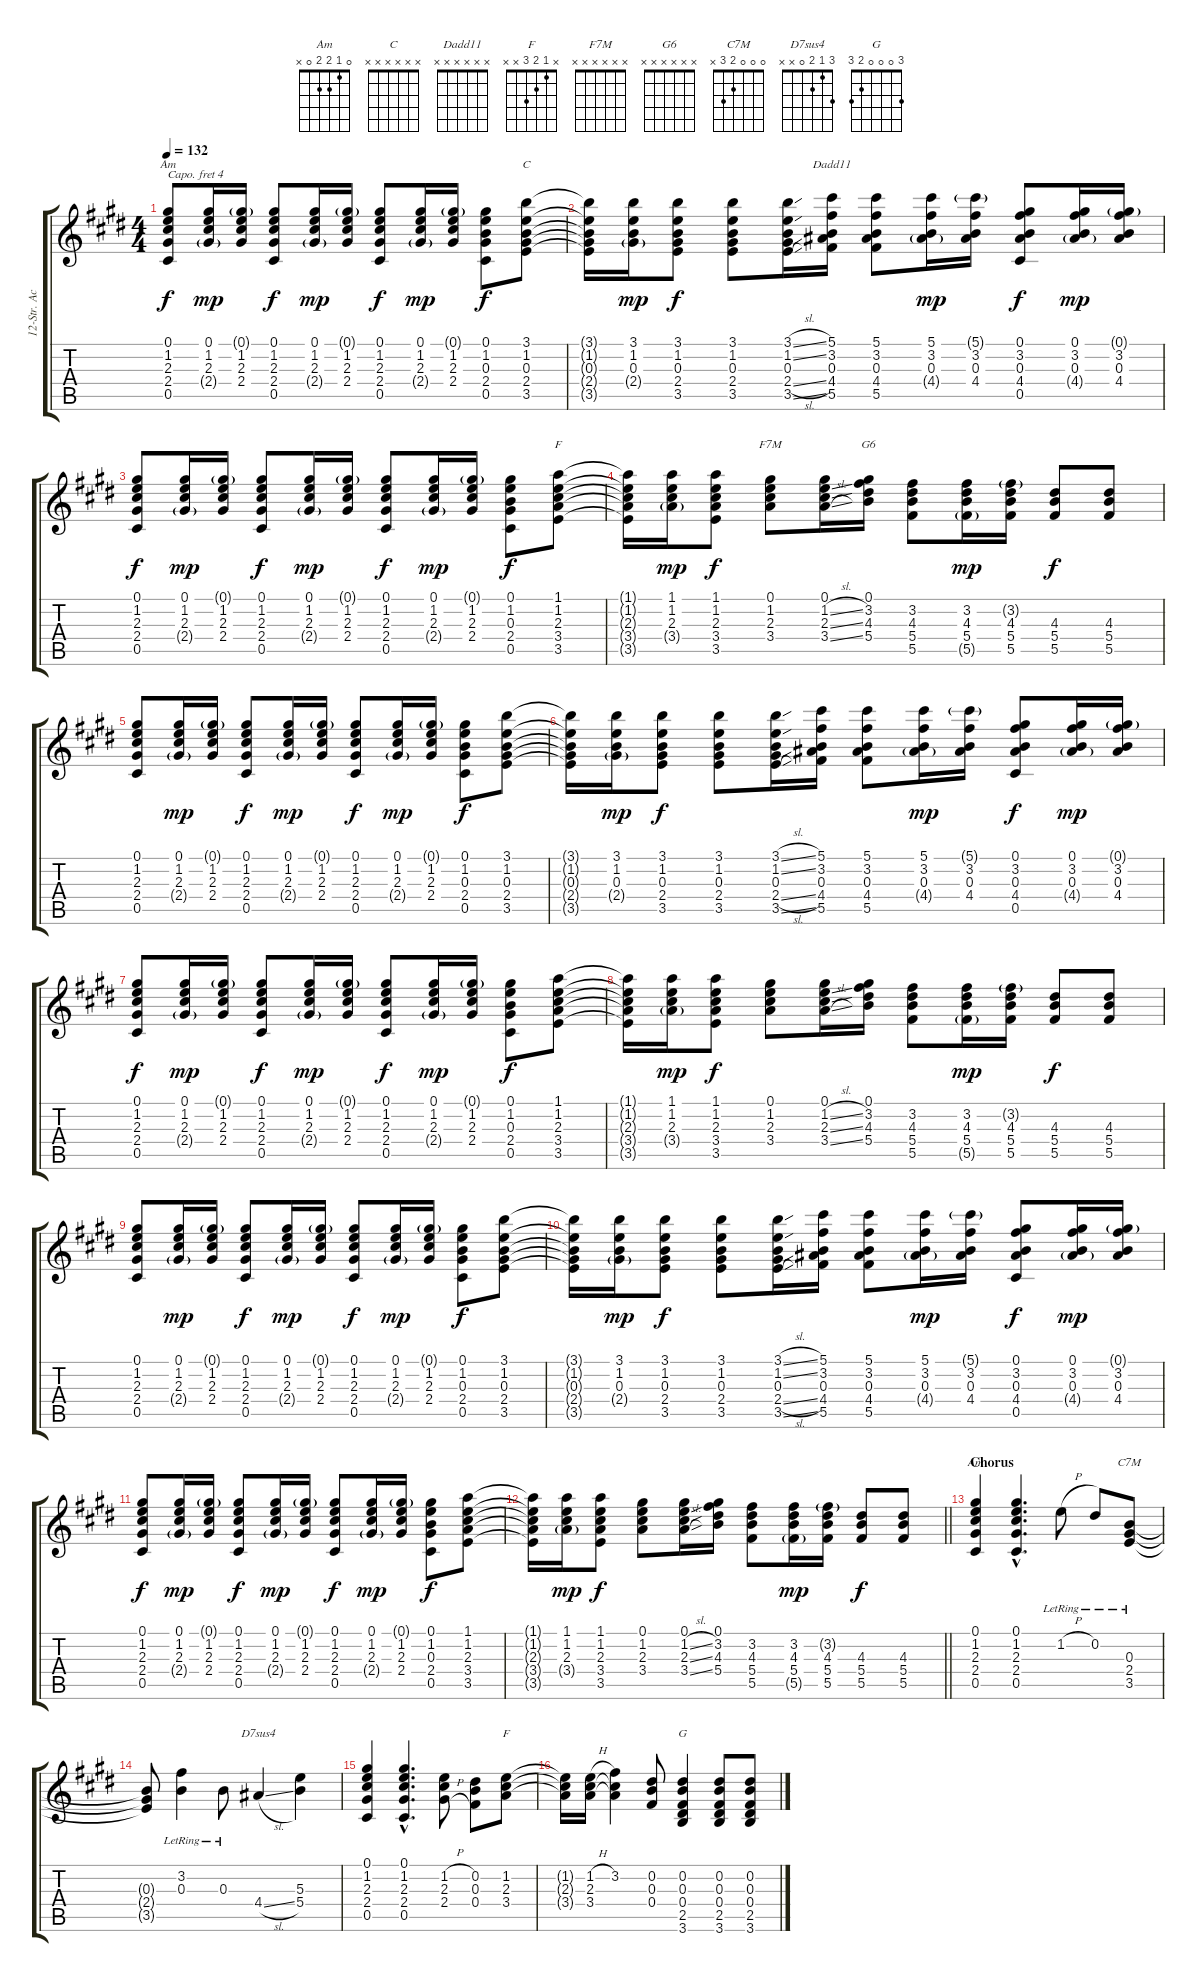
\track ("12-Str. Ac-Guitar" "12-Str. Ac") {instrument acousticguitarsteel}
\staff {score tabs}
\capo 4
\tuning (E4 B3 G3 D3 A2 E2) {hide}
\chord ("Am" x x x x x x)
\chord ("C" x x x x x x)
\chord ("Dadd11" x x x x x x)
\chord ("F" x x x x x x)
\chord ("F7M" x x x x x x)
\chord ("G6" x x x x x x)
\chord ("Am" 0 1 2 2 0 x)
\chord ("C7M" 0 0 0 2 3 x)
\chord ("D7sus4" 3 1 2 0 x x)
\chord ("F" x 1 2 3 x x)
\chord ("G" 3 0 0 0 2 3)
\ts (4 4)
\tempo 132
\clef g2
\ks e
(0.1 1.2 2.3 2.4 0.5).8{ch "Am" dy f} (0.1 1.2 2.3 2.4{g}).16{dy mp} (0.1{g} 1.2 2.3 2.4).16 (0.1 1.2 2.3 2.4 0.5).8{dy f} (0.1 1.2 2.3 2.4{g}).16{dy mp} (0.1{g} 1.2 2.3 2.4).16 (0.1 1.2 2.3 2.4 0.5).8{dy f} (0.1 1.2 2.3 2.4{g}).16{dy mp} (0.1{g} 1.2 2.3 2.4).16 (0.1 1.2 0.3 2.4 0.5).8{dy f} (3.1 1.2 0.3 2.4 3.5).8{ch "C"} |
(3.1{t} 1.2{t} 0.3{t} 2.4{t} 3.5{t}).16 (3.1 1.2 0.3 2.4{g}).16{dy mp} (3.1 1.2 0.3 2.4 3.5).8{dy f} (3.1 1.2 0.3 2.4 3.5).8 (3.1{sl} 1.2{sl} 0.3 2.4{sl} 3.5{sl}).16 (5.1 3.2 0.3 4.4 5.5).16{ch "Dadd11"} (5.1 3.2 0.3 4.4 5.5).8 (5.1 3.2 0.3 4.4{g}).16{dy mp} (5.1{g} 3.2 0.3 4.4).16 (0.1 3.2 0.3 4.4 0.5).8{dy f} (0.1 3.2 0.3 4.4{g}).16{dy mp} (0.1{g} 3.2 0.3 4.4).16 |
(0.1 1.2 2.3 2.4 0.5).8{dy f} (0.1 1.2 2.3 2.4{g}).16{dy mp} (0.1{g} 1.2 2.3 2.4).16 (0.1 1.2 2.3 2.4 0.5).8{dy f} (0.1 1.2 2.3 2.4{g}).16{dy mp} (0.1{g} 1.2 2.3 2.4).16 (0.1 1.2 2.3 2.4 0.5).8{dy f} (0.1 1.2 2.3 2.4{g}).16{dy mp} (0.1{g} 1.2 2.3 2.4).16 (0.1 1.2 0.3 2.4 0.5).8{dy f} (1.1 1.2 2.3 3.4 3.5).8{ch "F"} |
(1.1{t} 1.2{t} 2.3{t} 3.4{t} 3.5{t}).16 (1.1 1.2 2.3 3.4{g}).16{dy mp} (1.1 1.2 2.3 3.4 3.5).8{dy f} (0.1 1.2 2.3 3.4).8{ch "F7M"} (0.1 1.2{sl} 2.3{sl} 3.4{sl}).16 (0.1 3.2 4.3 5.4).16{ch "G6"} (3.2 4.3 5.4 5.5).8 (3.2 4.3 5.4 5.5{g}).16{dy mp} (3.2{g} 4.3 5.4 5.5).16 (4.3 5.4 5.5).8{dy f} (4.3 5.4 5.5).8 |
(0.1 1.2 2.3 2.4 0.5).8 (0.1 1.2 2.3 2.4{g}).16{dy mp} (0.1{g} 1.2 2.3 2.4).16 (0.1 1.2 2.3 2.4 0.5).8{dy f} (0.1 1.2 2.3 2.4{g}).16{dy mp} (0.1{g} 1.2 2.3 2.4).16 (0.1 1.2 2.3 2.4 0.5).8{dy f} (0.1 1.2 2.3 2.4{g}).16{dy mp} (0.1{g} 1.2 2.3 2.4).16 (0.1 1.2 0.3 2.4 0.5).8{dy f} (3.1 1.2 0.3 2.4 3.5).8 |
(3.1{t} 1.2{t} 0.3{t} 2.4{t} 3.5{t}).16 (3.1 1.2 0.3 2.4{g}).16{dy mp} (3.1 1.2 0.3 2.4 3.5).8{dy f} (3.1 1.2 0.3 2.4 3.5).8 (3.1{sl} 1.2{sl} 0.3 2.4{sl} 3.5{sl}).16 (5.1 3.2 0.3 4.4 5.5).16 (5.1 3.2 0.3 4.4 5.5).8 (5.1 3.2 0.3 4.4{g}).16{dy mp} (5.1{g} 3.2 0.3 4.4).16 (0.1 3.2 0.3 4.4 0.5).8{dy f} (0.1 3.2 0.3 4.4{g}).16{dy mp} (0.1{g} 3.2 0.3 4.4).16 |
(0.1 1.2 2.3 2.4 0.5).8{dy f} (0.1 1.2 2.3 2.4{g}).16{dy mp} (0.1{g} 1.2 2.3 2.4).16 (0.1 1.2 2.3 2.4 0.5).8{dy f} (0.1 1.2 2.3 2.4{g}).16{dy mp} (0.1{g} 1.2 2.3 2.4).16 (0.1 1.2 2.3 2.4 0.5).8{dy f} (0.1 1.2 2.3 2.4{g}).16{dy mp} (0.1{g} 1.2 2.3 2.4).16 (0.1 1.2 0.3 2.4 0.5).8{dy f} (1.1 1.2 2.3 3.4 3.5).8 |
(1.1{t} 1.2{t} 2.3{t} 3.4{t} 3.5{t}).16 (1.1 1.2 2.3 3.4{g}).16{dy mp} (1.1 1.2 2.3 3.4 3.5).8{dy f} (0.1 1.2 2.3 3.4).8 (0.1 1.2{sl} 2.3{sl} 3.4{sl}).16 (0.1 3.2 4.3 5.4).16 (3.2 4.3 5.4 5.5).8 (3.2 4.3 5.4 5.5{g}).16{dy mp} (3.2{g} 4.3 5.4 5.5).16 (4.3 5.4 5.5).8{dy f} (4.3 5.4 5.5).8 |
(0.1 1.2 2.3 2.4 0.5).8 (0.1 1.2 2.3 2.4{g}).16{dy mp} (0.1{g} 1.2 2.3 2.4).16 (0.1 1.2 2.3 2.4 0.5).8{dy f} (0.1 1.2 2.3 2.4{g}).16{dy mp} (0.1{g} 1.2 2.3 2.4).16 (0.1 1.2 2.3 2.4 0.5).8{dy f} (0.1 1.2 2.3 2.4{g}).16{dy mp} (0.1{g} 1.2 2.3 2.4).16 (0.1 1.2 0.3 2.4 0.5).8{dy f} (3.1 1.2 0.3 2.4 3.5).8 |
(3.1{t} 1.2{t} 0.3{t} 2.4{t} 3.5{t}).16 (3.1 1.2 0.3 2.4{g}).16{dy mp} (3.1 1.2 0.3 2.4 3.5).8{dy f} (3.1 1.2 0.3 2.4 3.5).8 (3.1{sl} 1.2{sl} 0.3 2.4{sl} 3.5{sl}).16 (5.1 3.2 0.3 4.4 5.5).16 (5.1 3.2 0.3 4.4 5.5).8 (5.1 3.2 0.3 4.4{g}).16{dy mp} (5.1{g} 3.2 0.3 4.4).16 (0.1 3.2 0.3 4.4 0.5).8{dy f} (0.1 3.2 0.3 4.4{g}).16{dy mp} (0.1{g} 3.2 0.3 4.4).16 |
(0.1 1.2 2.3 2.4 0.5).8{dy f} (0.1 1.2 2.3 2.4{g}).16{dy mp} (0.1{g} 1.2 2.3 2.4).16 (0.1 1.2 2.3 2.4 0.5).8{dy f} (0.1 1.2 2.3 2.4{g}).16{dy mp} (0.1{g} 1.2 2.3 2.4).16 (0.1 1.2 2.3 2.4 0.5).8{dy f} (0.1 1.2 2.3 2.4{g}).16{dy mp} (0.1{g} 1.2 2.3 2.4).16 (0.1 1.2 0.3 2.4 0.5).8{dy f} (1.1 1.2 2.3 3.4 3.5).8 |
\barLineRight lightlight
(1.1{t} 1.2{t} 2.3{t} 3.4{t} 3.5{t}).16 (1.1 1.2 2.3 3.4{g}).16{dy mp} (1.1 1.2 2.3 3.4 3.5).8{dy f} (0.1 1.2 2.3 3.4).8 (0.1 1.2{sl} 2.3{sl} 3.4{sl}).16 (0.1 3.2 4.3 5.4).16 (3.2 4.3 5.4 5.5).8 (3.2 4.3 5.4 5.5{g}).16{dy mp} (3.2{g} 4.3 5.4 5.5).16 (4.3 5.4 5.5).8{dy f} (4.3 5.4 5.5).8 |
\section ("" "Chorus")
(0.1 1.2 2.3 2.4 0.5).4{ch "Am"} (0.1{hac} 1.2{hac} 2.3{hac} 2.4{hac} 0.5{hac}).4{d} 1.2{h lr}.8 0.2{lr}.8 (0.3{lr} 2.4{lr} 3.5{lr}).8{ch "C7M"} |
(0.3{t} 2.4{t} 3.5{t}).8 (3.2{lr} 0.3{lr}).4 0.3{lr}.8 4.4{sl}.4{ch "D7sus4"} (5.3 5.4).4 |
(0.1 1.2 2.3 2.4 0.5).4 (0.1{hac} 1.2{hac} 2.3{hac} 2.4{hac} 0.5{hac}).4{d} (1.2{h} 2.3{h} 2.4{h}).8 (0.2 0.3 0.4).8 (1.2 2.3 3.4).8{ch "F"} |
(1.2{t} 2.3{t} 3.4{t}).16 (1.2{h} 2.3 3.4).16 (3.2 2.3{t} 3.4{t}).4 (0.2 0.3 0.4).8 (0.2 0.3 0.4 2.5 3.6).4{ch "G"} (0.2 0.3 0.4 2.5 3.6).8 (0.2 0.3 0.4 2.5 3.6).8
